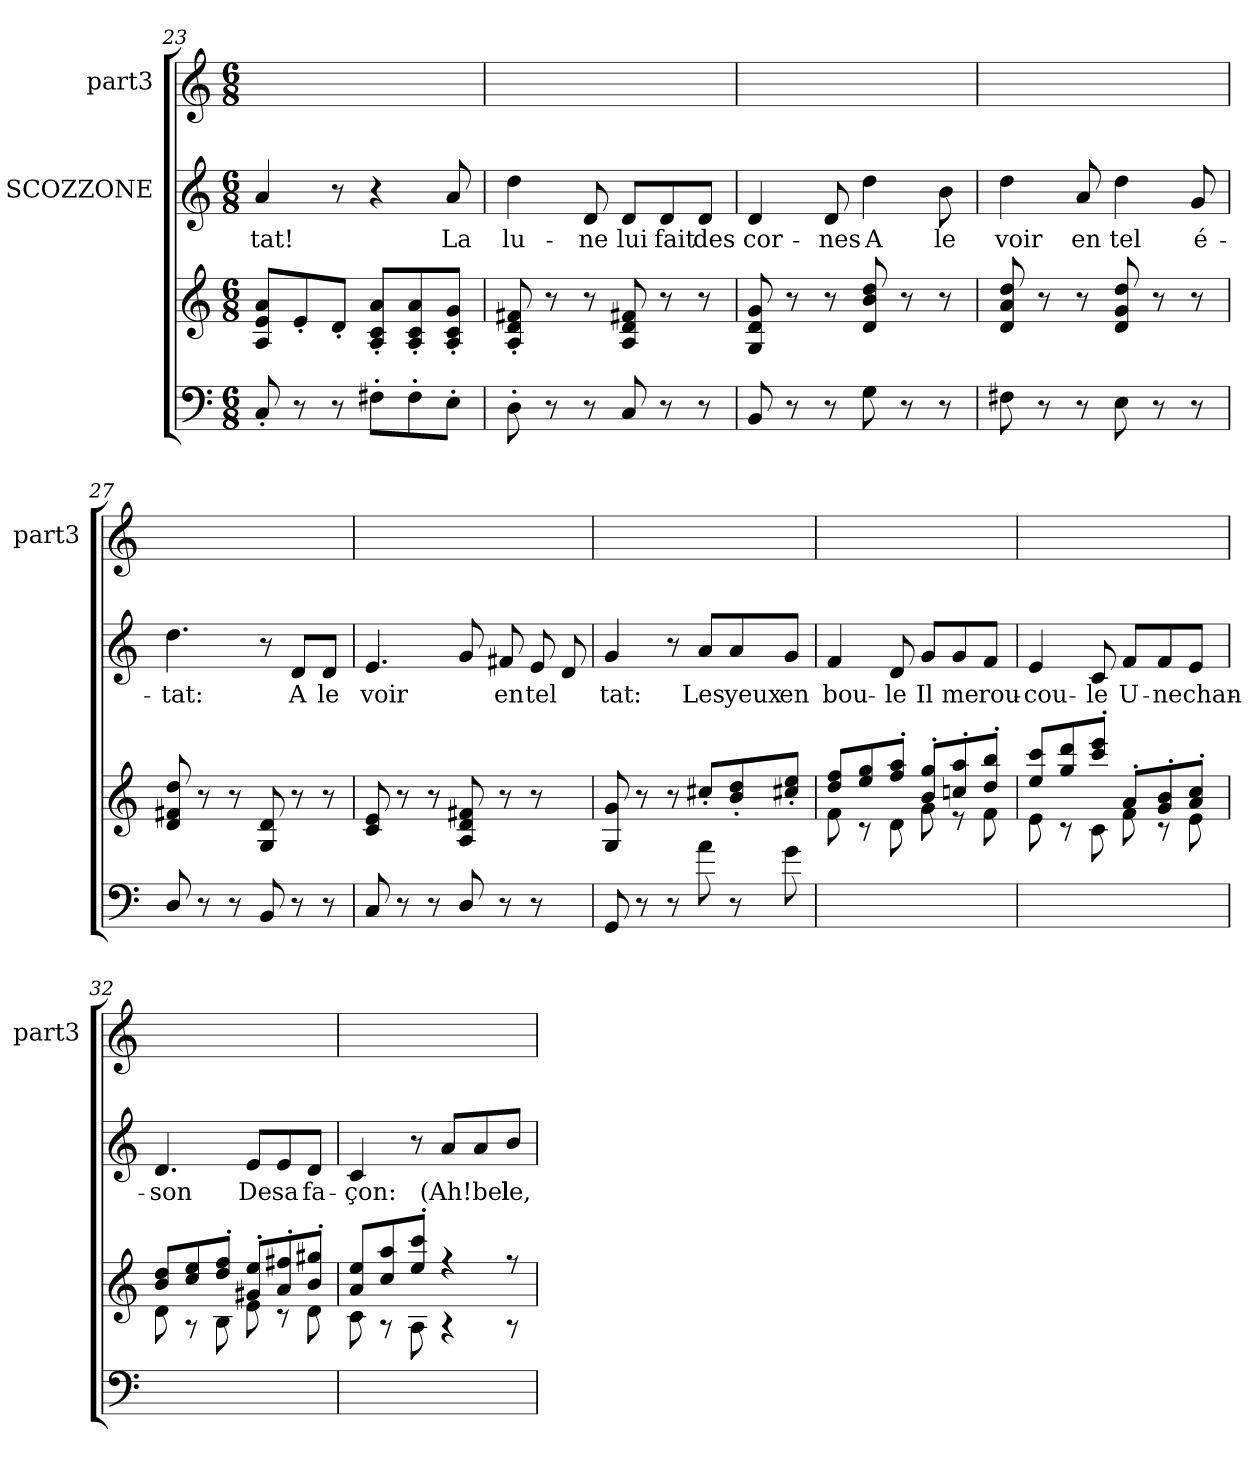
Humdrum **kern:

**kern	**kern	**kern	**text	**kern
*part3	*part3	*part2	*part2	*part1
*staff4	*staff3	*staff2	*staff2	*staff1
*	*	*I"SCOZZONE	*	*I"part3
*	*	*	*	*I'part3
*clefF4	*clefG2	*clefG2	*	*clefG2
*k[]	*k[]	*k[]	*	*k[]
*M6/8	*M6/8	*M6/8	*	*M6/8
=23	=23	=23	=23	=23
8C'>i/	8aj/ 8ej/ 8Aj/L	4aj/	tat!	2.ryy
8r	8e'<j/	.	.	.
8r	8d'<j/J	8r	.	.
8F#X'>i\L	8aj'</ 8cj'</ 8Aj'</L	4r	.	.
8F#'>i\	8Aj'</ 8aj'</ 8cj'</	.	.	.
8E'>i\J	8gj'</ 8cj'</ 8Aj'</J	8aj/	La	.
=24	=24	=24	=24	=24
8D'>i\	8f#Xj'</ 8dj'</ 8Aj'</	4ddj\	lu-	2.ryy
8r	8r	.	.	.
8r	8r	8dj/	ne	.
8Ci/	8f#Xj/ 8dj/ 8Aj/	8dj/L	lui	.
8r	8r	8dj/	fait	.
8r	8r	8dj/J	des	.
=25	=25	=25	=25	=25
8BBi/	8gj/ 8dj/ 8Gj/	4dj/	cor-	2.ryy
8r	8r	.	.	.
8r	8r	8dj/	nes	.
8Gi\	8ddj/ 8bj/ 8dj/	4ddj\	A	.
8r	8r	.	.	.
8r	8r	8bj\	le	.
=26	=26	=26	=26	=26
8F#Xi\	8ddj/ 8aj/ 8dj/	4ddj\	voir	2.ryy
8r	8r	.	.	.
8r	8r	8aj/	en	.
8Ei\	8dj/ 8ddj/ 8gj/	4ddj\	tel	.
8r	8r	.	.	.
8r	8r	8gj/	é-	.
!!LO:LB:g=z
=27	=27	=27	=27	=27
8Di/	8dj/ 8ddj/ 8f#Xj/	4.ddj\	tat:	2.ryy
8r	8r	.	.	.
8r	8r	.	.	.
8BBi/	8dj/ 8Gj/	8r	.	.
8r	8r	8dj/L	A	.
8r	8r	8dj/J	le	.
=28	=28	=28	=28	=28
8Ci/	8cj/ 8ej/	4.ej/	voir	2.ryy
8r	8r	.	.	.
8r	8r	.	.	.
8Di/	8f#Xj/ 8dj/ 8Aj/	8gj/	.	.
8r	8r	8f#Xj/	en	.
8r	8r	8ej/	tel	.
8ryy	8ryy	8dZ/	.	8ryy
=29	=29	=29	=29	=29
8GGi/	8gj/ 8Gj/	4gj/	tat:	2.ryy
8r	8r	.	.	.
8r	8r	8r	.	.
8ai\	8cc#X'>j/L	8aj/L	Les	.
8r	8bj'>/ 8ddj'>/	8aj/	yeux	.
8gi\	8eej'>/ 8cc#Xj'>/J	8gj/J	en	.
=30	=30	=30	=30	=30
*	*^	*	*	*
2.ryy	8ddj/ 8ffj/L	8fi\	4fj/	bou-	2.ryy
.	8eej/ 8ggj/	8r	.	.	.
.	8ffj'>/ 8aaj'>/J	8di\	8dj/	le	.
.	8ggj'>/ 8bj'>/L	8gi\	8gj/L	Il	.
.	8aaj'>/ 8ccnj'>/	8r	8gj/	me	.
.	8bbj'>/ 8ddj'>/J	8fi\	8fj/J	rou-	.
=31	=31	=31	=31	=31	=31
2.ryy	8cccj/ 8eej/L	8ei\	4ej/	cou-	2.ryy
.	8dddj/ 8ggj/	8r	.	.	.
.	8eeej'>/ 8cccj'>/J	8ci\	8cj/	le	.
.	8a'>j/L	8fi\	8fj/L	U-	.
.	8bj'>/ 8gj'>/	8r	8fj/	ne	.
.	8ccj'>/ 8aj'>/J	8ei\	8ej/J	chan-	.
!!LO:LB:g=z
=32	=32	=32	=32	=32	=32
2.ryy	8ddj/ 8bj/L	8di\	4.dj/	son	2.ryy
.	8ccj/ 8eej/	8r	.	.	.
.	8ddj'>/ 8ffj'>/J	8Bi\	.	.	.
.	8eej'>/ 8g#Xj'>/L	8ei\	8ej/L	De	.
.	8ff#Xj'>/ 8aj'>/	8r	8ej/	sa	.
.	8gg#Xj'>/ 8bj'>/J	8di\	8dj/J	fa-	.
=33	=33	=33	=33	=33	=33
2.ryy	8eej/ 8aj/L	8ci\	4cj/	çon:	2.ryy
.	8aaj/ 8ccj/	8r	.	.	.
.	8cccj'>/ 8eej'>/J	8Ai\	8r	.	.
.	4r	4r	8aj/L	(Ah!bel	.
.	.	.	8aj/	--	.
.	8r	8r	8bj/J	le,	.
*	*v	*v	*	*	*
=	=	=	=	=
*-	*-	*-	*-	*-
